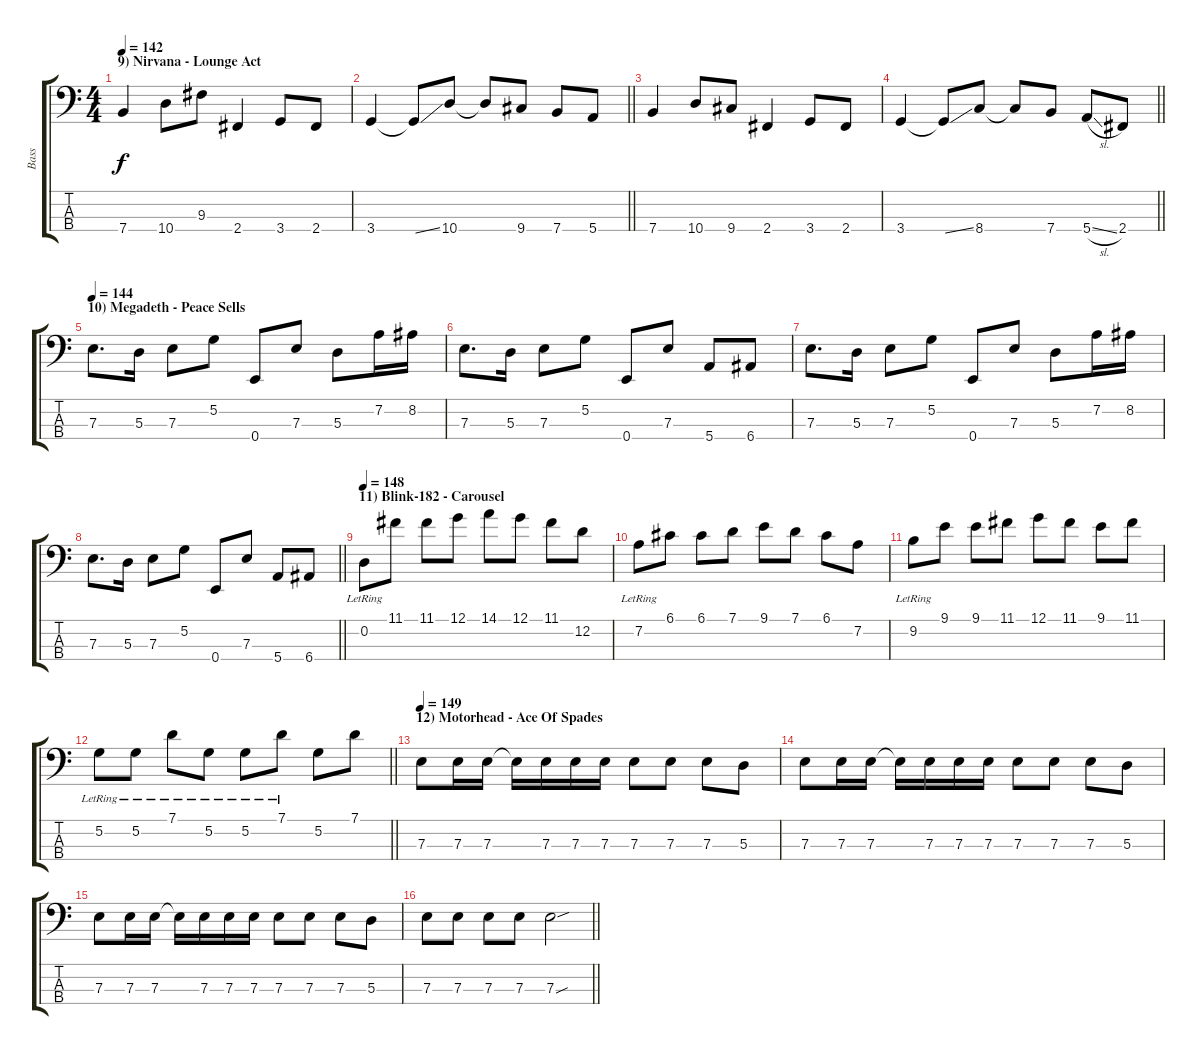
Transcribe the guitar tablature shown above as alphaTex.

\track ("Bass" "Bass") {instrument electricbassfinger}
\staff {score tabs}
\tuning (G2 D2 A1 E1) {hide}
\ts (4 4)
\section ("" "9) Nirvana - Lounge Act")
\tempo 142
\clef f4
\ks c
7.4.4{dy f} 10.4.8 9.3.8 2.4.4 3.4.8 2.4.8 |
\barLineRight lightlight
3.4.4 3.4{ss t}.8 10.4.8 10.4{t}.8 9.4.8 7.4.8 5.4.8 |
7.4.4 10.4.8 9.4.8 2.4.4 3.4.8 2.4.8 |
\barLineRight lightlight
3.4.4 3.4{ss t}.8 8.4.8 8.4{t}.8 7.4.8 5.4{sl}.8 2.4.8 |
\section ("" "10) Megadeth - Peace Sells")
\tempo 144
7.3.8{d} 5.3.16 7.3.8 5.2.8 0.4.8 7.3.8 5.3.8 7.2.16 8.2.16 |
7.3.8{d} 5.3.16 7.3.8 5.2.8 0.4.8 7.3.8 5.4.8 6.4.8 |
7.3.8{d} 5.3.16 7.3.8 5.2.8 0.4.8 7.3.8 5.3.8 7.2.16 8.2.16 |
\barLineRight lightlight
7.3.8{d} 5.3.16 7.3.8 5.2.8 0.4.8 7.3.8 5.4.8 6.4.8 |
\section ("" "11) Blink-182 - Carousel")
\tempo 148
0.2{lr}.8 11.1.8 11.1.8 12.1.8 14.1.8 12.1.8 11.1.8 12.2.8 |
7.2{lr}.8 6.1.8 6.1.8 7.1.8 9.1.8 7.1.8 6.1.8 7.2.8 |
9.2{lr}.8 9.1.8 9.1.8 11.1.8 12.1.8 11.1.8 9.1.8 11.1.8 |
\barLineRight lightlight
5.2{lr}.8 5.2{lr}.8 7.1{lr}.8 5.2{lr}.8 5.2{lr}.8 7.1{lr}.8 5.2.8 7.1.8 |
\section ("" "12) Motorhead - Ace Of Spades")
\tempo 149
7.3.8 7.3.16 7.3.16 7.3{t}.16 7.3.16 7.3.16 7.3.16 7.3.8 7.3.8 7.3.8 5.3.8 |
7.3.8 7.3.16 7.3.16 7.3{t}.16 7.3.16 7.3.16 7.3.16 7.3.8 7.3.8 7.3.8 5.3.8 |
7.3.8 7.3.16 7.3.16 7.3{t}.16 7.3.16 7.3.16 7.3.16 7.3.8 7.3.8 7.3.8 5.3.8 |
\barLineRight lightlight
7.3.8 7.3.8 7.3.8 7.3.8 7.3{sou}.2
